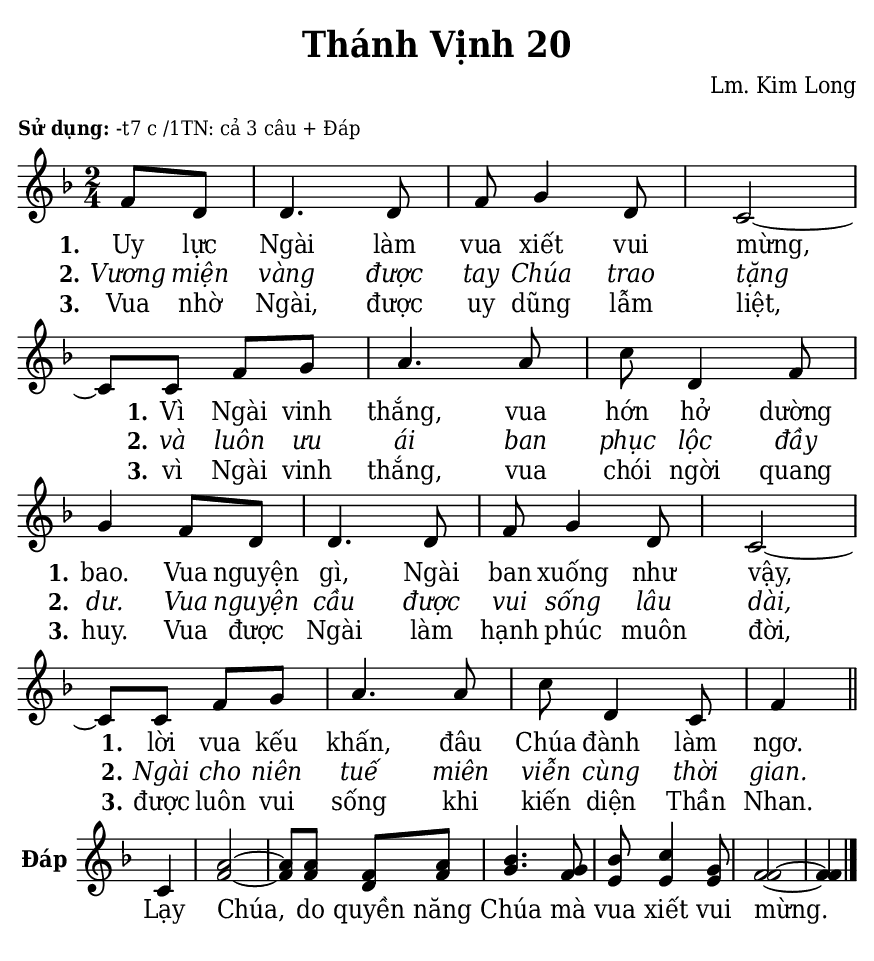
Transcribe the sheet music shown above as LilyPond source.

% Cài đặt chung
\version "2.22.1"
\include "english.ly"

\header {
  title = "Thánh Vịnh 20"
  composer = "Lm. Kim Long"
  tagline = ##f
}

% mã nguồn cho những chức năng chưa hỗ trợ trong phiên bản lilypond hiện tại
% cung cấp bởi cộng đồng lilypond khi gửi email đến lilypond-user@gnu.org
% Đổi kích thước nốt cho bè phụ
notBePhu =
#(define-music-function (font-size music) (number? ly:music?)
   (for-some-music
     (lambda (m)
       (if (music-is-of-type? m 'rhythmic-event)
           (begin
             (set! (ly:music-property m 'tweaks)
                   (cons `(font-size . ,font-size)
                         (ly:music-property m 'tweaks)))
             #t)
           #f))
     music)
   music)

% in số phiên khúc trên mỗi dòng
#(define (add-grob-definition grob-name grob-entry)
     (set! all-grob-descriptions
           (cons ((@@ (lily) completize-grob-entry)
                  (cons grob-name grob-entry))
                 all-grob-descriptions)))

#(add-grob-definition
    'StanzaNumberSpanner
    `((direction . ,LEFT)
      (font-series . bold)
      (padding . 1.0)
      (side-axis . ,X)
      (stencil . ,ly:text-interface::print)
      (X-offset . ,ly:side-position-interface::x-aligned-side)
      (Y-extent . ,grob::always-Y-extent-from-stencil)
      (meta . ((class . Spanner)
               (interfaces . (font-interface
                              side-position-interface
                              stanza-number-interface
                              text-interface))))))

\layout {
    \context {
      \Global
      \grobdescriptions #all-grob-descriptions
    }
    \context {
      \Score
      \remove Stanza_number_align_engraver
      \consists
        #(lambda (context)
           (let ((texts '())
                 (syllables '()))
             (make-engraver
              (acknowledgers
               ((stanza-number-interface engraver grob source-engraver)
                  (set! texts (cons grob texts)))
               ((lyric-syllable-interface engraver grob source-engraver)
                  (set! syllables (cons grob syllables))))
              ((stop-translation-timestep engraver)
                 (for-each
                  (lambda (text)
                    (for-each
                     (lambda (syllable)
                       (ly:pointer-group-interface::add-grob
                        text
                        'side-support-elements
                        syllable))
                     syllables))
                  texts)
                 (set! syllables '())))))
    }
    \context {
      \Lyrics
      \remove Stanza_number_engraver
      \consists
        #(lambda (context)
           (let ((text #f)
                 (last-stanza #f))
             (make-engraver
              ((process-music engraver)
                 (let ((stanza (ly:context-property context 'stanza #f)))
                   (if (and stanza (not (equal? stanza last-stanza)))
                       (let ((column (ly:context-property context
'currentCommandColumn)))
                         (set! last-stanza stanza)
                         (if text
                             (ly:spanner-set-bound! text RIGHT column))
                         (set! text (ly:engraver-make-grob engraver
'StanzaNumberSpanner '()))
                         (ly:grob-set-property! text 'text stanza)
                         (ly:spanner-set-bound! text LEFT column)))))
              ((finalize engraver)
                 (if text
                     (let ((column (ly:context-property context
'currentCommandColumn)))
                       (ly:spanner-set-bound! text RIGHT column)))))))
      \override StanzaNumberSpanner.horizon-padding = 10000
    }
}

stanzaReminderOff =
  \temporary \override StanzaNumberSpanner.after-line-breaking =
     #(lambda (grob)
        ;; Can be replaced with (not (first-broken-spanner? grob)) in 2.23.
        (if (let ((siblings (ly:spanner-broken-into (ly:grob-original grob))))
              (and (pair? siblings)
                   (not (eq? grob (car siblings)))))
            (ly:grob-suicide! grob)))

stanzaReminderOn = \undo \stanzaReminderOff
% kết thúc mã nguồn

% Nhạc
nhacPhanMot = \relative c' {
  \key f \major
  \time 2/4
  \partial 4 f8 d |
  d4. d8 |
  f g4 d8 |
  c2 ~ |
  c8 c f g |
  a4. a8 |
  c d,4 f8 |
  g4 f8 d |
  d4. d8 |
  f g4 d8 |
  c2 ~ |
  c8 c f g |
  a4. a8 |
  c d,4 c8 |
  f4 \bar "||"
}

nhacPhanHai = \relative c' {
  \key f \major
  \time 2/4
  \partial 4 c4 |
  <<
    {
      a'2 ~ |
      a8 a f a |
      bf4. g8 |
      bf c4 g8 |
      f2 ~ |
      f4 \bar "|."
    }
    {
      f2 ~ |
      f8 f d f |
      g4. f8 |
      e e4 e8 |
      f2 ~ |
      f4
    }
  >>
}

% Lời
loiPhanMot = \lyricmode {
  <<
    {
      \set stanza = "1."
      Uy lực Ngài làm vua xiết vui mừng,
      Vì Ngài vinh thắng, vua hớn hở dường bao.
      Vua nguyện gì, Ngài ban xuống như vậy,
      lời vua kếu khấn, đâu Chúa đành làm ngơ.
    }
    \new Lyrics {
	    \set associatedVoice = "beSop"
	    \set stanza = "2."
      \override Lyrics.LyricText.font-shape = #'italic
      Vương miện vàng được tay Chúa trao tặng
      và luôn ưu ái ban phục lộc đầy dư.
      Vua nguyện cầu được vui sống lâu dài,
      Ngài cho niên tuế miên viễn cùng thời gian.
    }
    \new Lyrics {
	    \set associatedVoice = "beSop"
	    \set stanza = "3."
      Vua nhờ Ngài, được uy dũng lẫm liệt,
      vì Ngài vinh thắng, vua chói ngời quang huy.
      Vua được Ngài làm hạnh phúc muôn đời,
      được luôn vui sống khi kiến diện Thần Nhan.
    }
  >>
}

loiPhanHai = \lyricmode {
  Lạy Chúa, do quyền năng Chúa mà vua xiết vui mừng.
}

% Dàn trang
\paper {
  #(set-paper-size "a5")
  top-margin = 3\mm
  bottom-margin = 3\mm
  left-margin = 3\mm
  right-margin = 3\mm
  indent = #0
  #(define fonts
	 (make-pango-font-tree "Deja Vu Serif Condensed"
	 		       "Deja Vu Serif Condensed"
			       "Deja Vu Serif Condensed"
			       (/ 20 20)))
  print-page-number = ##f
}

\markup {
  \vspace #1
  %\fill-line {
    \column {
      \left-align {
        \line { \bold \small "Sử dụng:" }
      }
    }
    \column {
      \left-align {
        \line { \small "-t7 c /1TN: cả 3 câu + Đáp" }
      }
    }
  %}
}

\score {
  <<
    \new Staff <<
        \clef treble
        \new Voice = beSop {
          \nhacPhanMot
        }
      \new Lyrics \lyricsto beSop \loiPhanMot
    >>
  >>
  \layout {
    \override Lyrics.LyricSpace.minimum-distance = #0.5
    \override Score.BarNumber.break-visibility = ##(#f #f #f)
    \override Score.SpacingSpanner.uniform-stretching = ##t
    ragged-last = ##f
  }
}

\score {
  <<
    \new Staff \with {
      %\consists "Merge_rests_engraver"
      \remove "Time_signature_engraver"
      instrumentName = \markup { \bold "Đáp" }} <<
        \clef treble
        \new Voice = beSop {
          \nhacPhanHai
        }
      \new Lyrics \lyricsto beSop \loiPhanHai
    >>
  >>
  \layout {
    indent = 10
    \override Lyrics.LyricSpace.minimum-distance = #0.8
    \override Score.BarNumber.break-visibility = ##(#f #f #f)
    \override Score.SpacingSpanner.uniform-stretching = ##t
    ragged-last = ##f
  }
}